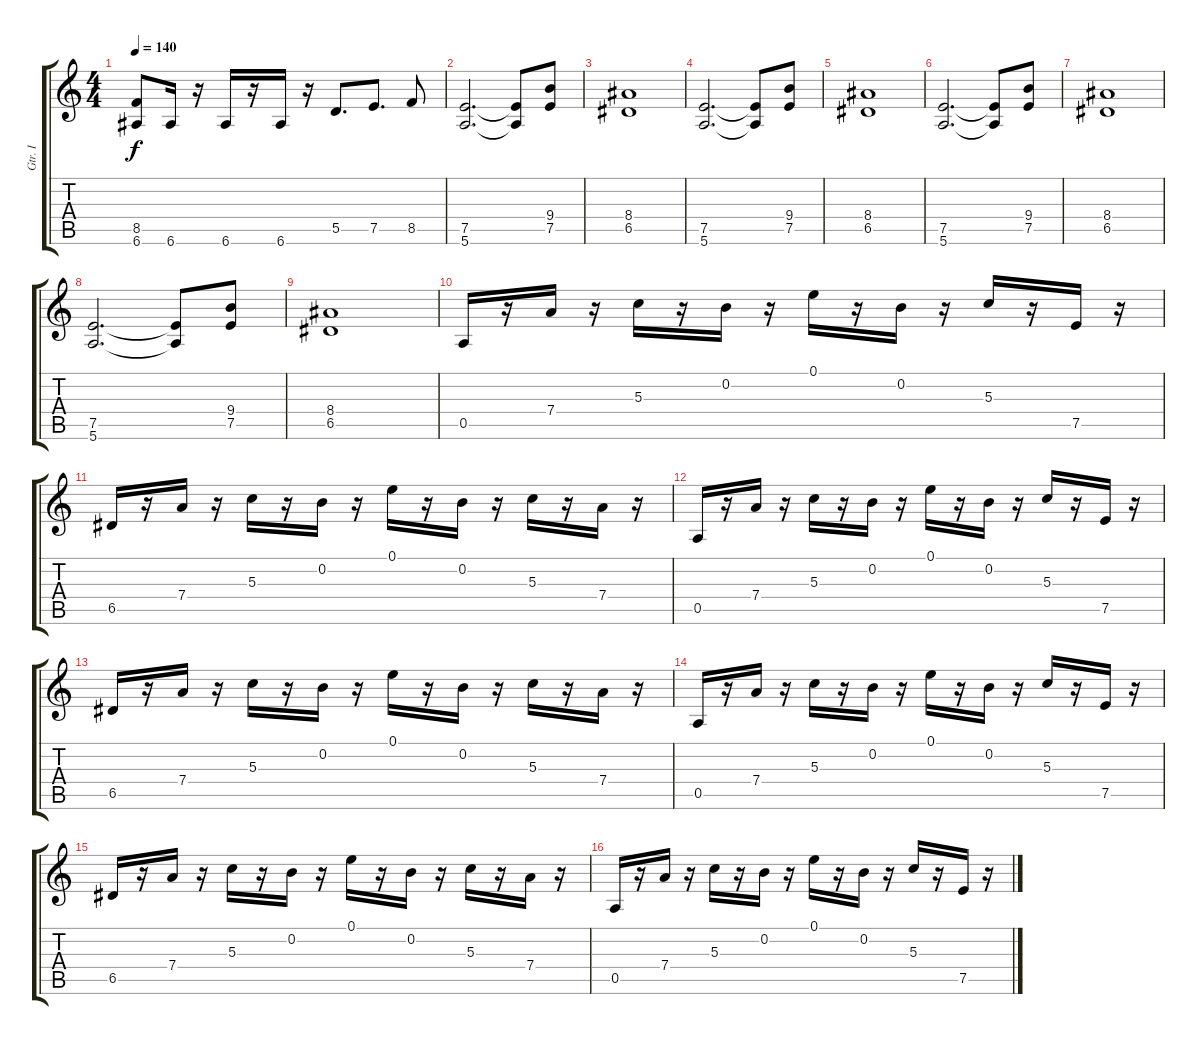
\track ("Gtr. I" "Gtr. I") {instrument acousticguitarsteel}
\staff {score tabs}
\tuning (E4 B3 G3 D3 A2 E2) {hide}
\ts (4 4)
\tempo 140
\clef g2
\ks c
(8.5 6.6).8{dy f} 6.6.16 r.16 6.6.16 r.16 6.6.16 r.16 5.5.8{d} 7.5.8{d} 8.5.8 |
(7.5 5.6).2{d} (7.5{t} 5.6{t}).8 (9.4 7.5).8 |
(8.4 6.5).1 |
(7.5 5.6).2{d} (7.5{t} 5.6{t}).8 (9.4 7.5).8 |
(8.4 6.5).1 |
(7.5 5.6).2{d} (7.5{t} 5.6{t}).8 (9.4 7.5).8 |
(8.4 6.5).1 |
(7.5 5.6).2{d} (7.5{t} 5.6{t}).8 (9.4 7.5).8 |
(8.4 6.5).1 |
0.5.16 r.16 7.4.16 r.16 5.3.16 r.16 0.2.16 r.16 0.1.16 r.16 0.2.16 r.16 5.3.16 r.16 7.5.16 r.16 |
6.5.16 r.16 7.4.16 r.16 5.3.16 r.16 0.2.16 r.16 0.1.16 r.16 0.2.16 r.16 5.3.16 r.16 7.4.16 r.16 |
0.5.16 r.16 7.4.16 r.16 5.3.16 r.16 0.2.16 r.16 0.1.16 r.16 0.2.16 r.16 5.3.16 r.16 7.5.16 r.16 |
6.5.16 r.16 7.4.16 r.16 5.3.16 r.16 0.2.16 r.16 0.1.16 r.16 0.2.16 r.16 5.3.16 r.16 7.4.16 r.16 |
0.5.16 r.16 7.4.16 r.16 5.3.16 r.16 0.2.16 r.16 0.1.16 r.16 0.2.16 r.16 5.3.16 r.16 7.5.16 r.16 |
6.5.16 r.16 7.4.16 r.16 5.3.16 r.16 0.2.16 r.16 0.1.16 r.16 0.2.16 r.16 5.3.16 r.16 7.4.16 r.16 |
0.5.16 r.16 7.4.16 r.16 5.3.16 r.16 0.2.16 r.16 0.1.16 r.16 0.2.16 r.16 5.3.16 r.16 7.5.16 r.16
